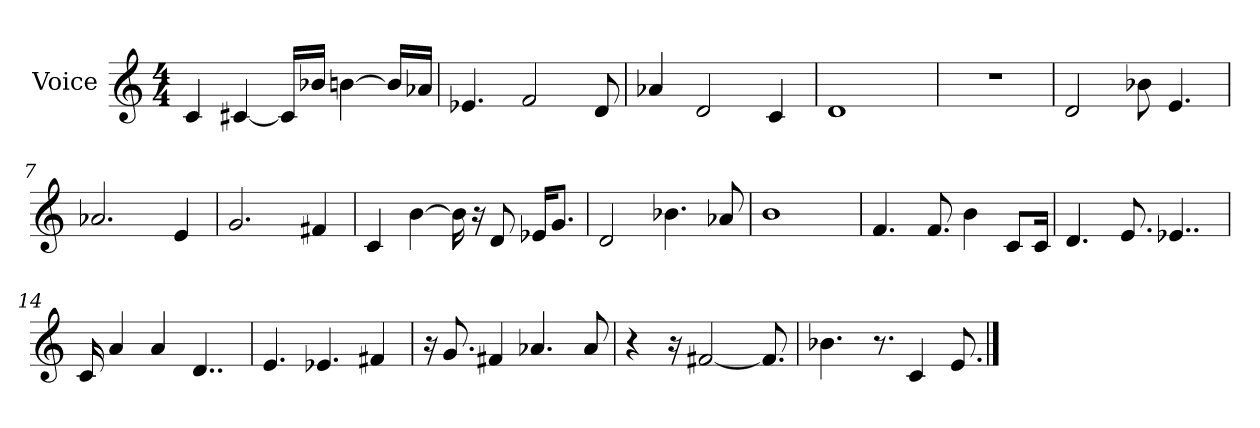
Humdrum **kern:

**kern
*part1
*staff1
*I"Voice
*I'Voice
*clefG2
*M4/4
=1
4c/
[<4c#X/
16c#/LL]
16b-X/JJ
[>4bn\
16b/LL]
16a-X/JJ
=2
4.e-X/
2f/
8d/
=3
4a-X/
2d/
4c/
=4
1d
=5
1rdd
=6
2d/
8b-X\
4.e/
=7
2.a-X/
4e/
=8
2.g/
4f#X/
=9
4c/
[>4b\
16b\]
16ra
8d/
16e-X/KL
8.g/J
!!LO:LB:g=z
=10
2d/
4.b-X\
8a-X/
=11
1b
=12
4.f/
8.f/
4b\
8c/L
16c/Jk
=13
4.d/
8.e/
4..e-X/
=14
16c/
4a/
4a/
4..d/
=15
4.e/
4.e-X/
4f#X/
=16
16ra
8.g/
4f#X/
4.a-X/
8a-/
=17
4r
16ra
[<2f#X/
8.f#/]
!!LO:LB:g=z
=18
4.b-X\
8.r
4c/
8.e/
==
*-
